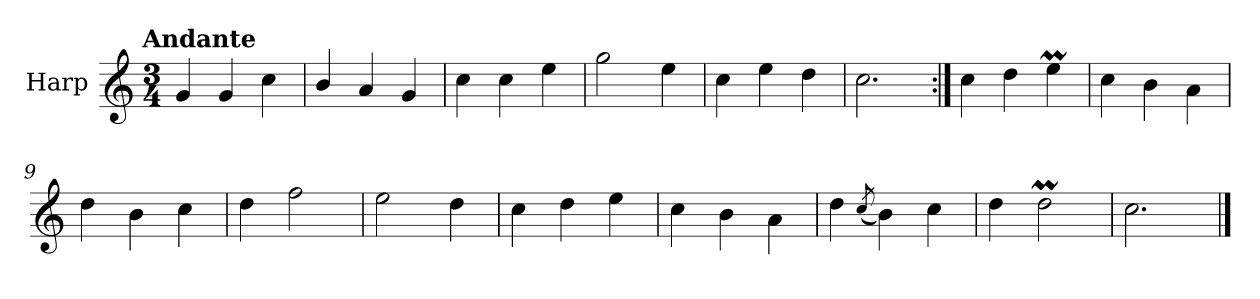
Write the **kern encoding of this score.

**kern
*part1
*staff1
*I"Harp
*I'Hrp.
*clefG2
*k[]
!!LO:TX:omd:t=Andante
*M3/4
*MM92
=1
4g/
4g/
4cc\
=2
4b/
4a/
4g/
=3
4cc\
4cc\
4ee\
=4
2gg\
4ee\
=5
4cc\
4ee\
4dd\
=6
2.cc\
=7:|!
4cc\
4dd\
4eem\
=8
4cc\
4b\
4a\
=9
4dd\
4b\
4cc\
=10
4dd\
2ff\
=11
2ee\
4dd\
!!LO:LB:g=z
=12
4cc\
4dd\
4ee\
=13
4cc\
4b\
4a\
=14
4dd\
(<8qcc/
4b\)
4cc\
=15
4dd\
2ddM\
=16
2.cc\
==
*-
